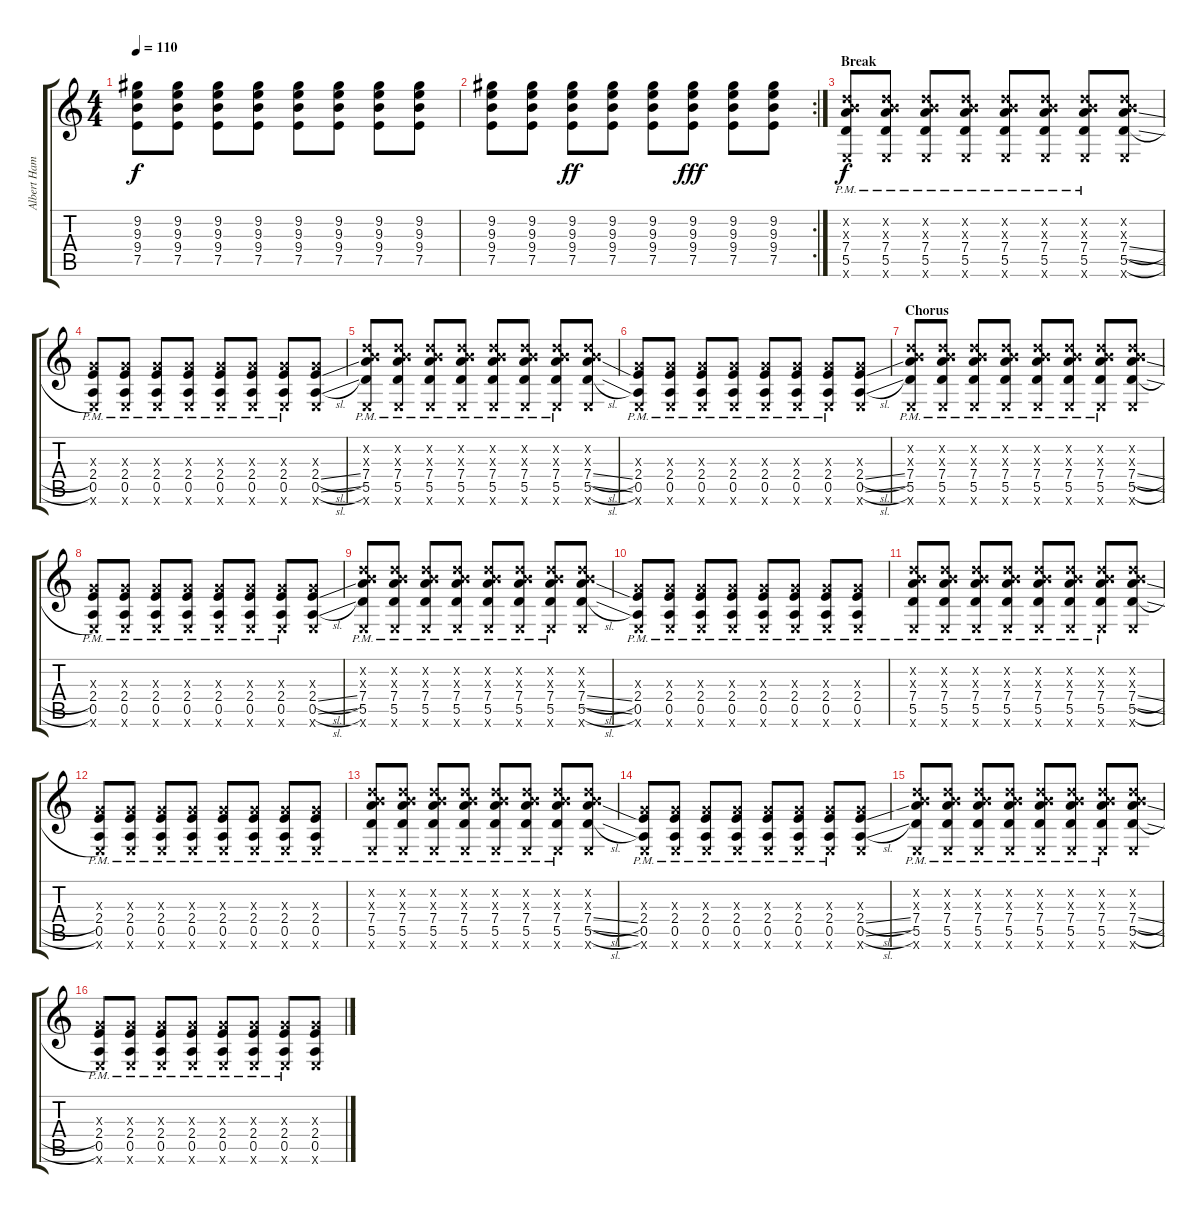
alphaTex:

\track ("Albert Hammond Jr. Rythm Guitar" "Albert Ham") {instrument distortionguitar}
\staff {score tabs}
\tuning (E4 B3 G3 D3 A2 E2) {hide}
\ts (4 4)
\tempo 110
\clef g2
\ks c
(9.2 9.3 9.4 7.5).8{dy f} (9.2 9.3 9.4 7.5).8 (9.2 9.3 9.4 7.5).8 (9.2 9.3 9.4 7.5).8 (9.2 9.3 9.4 7.5).8 (9.2 9.3 9.4 7.5).8 (9.2 9.3 9.4 7.5).8 (9.2 9.3 9.4 7.5).8 |
\rc 2
(9.2 9.3 9.4 7.5).8 (9.2 9.3 9.4 7.5).8 (9.2 9.3 9.4 7.5).8{dy ff} (9.2 9.3 9.4 7.5).8 (9.2 9.3 9.4 7.5).8 (9.2 9.3 9.4 7.5).8{dy fff} (9.2 9.3 9.4 7.5).8 (9.2 9.3 9.4 7.5).8 |
\section ("" "Break")
(0.2{x} 7.3{x} 7.4{pm} 5.5{pm} 0.6{x}).8{dy f} (0.2{x} 7.3{x} 7.4{pm} 5.5{pm} 0.6{x}).8 (0.2{x} 7.3{x} 7.4{pm} 5.5{pm} 0.6{x}).8 (0.2{x} 7.3{x} 7.4{pm} 5.5{pm} 0.6{x}).8 (0.2{x} 7.3{x} 7.4{pm} 5.5{pm} 0.6{x}).8 (0.2{x} 7.3{x} 7.4{pm} 5.5{pm} 0.6{x}).8 (0.2{x} 7.3{x} 7.4{pm} 5.5{pm} 0.6{x}).8 (0.2{x} 7.3{x} 7.4{sl} 5.5{sl} 0.6{x}).8 |
(0.3{x} 2.4{pm} 0.5{pm} 0.6{x}).8 (0.3{x} 2.4{pm} 0.5{pm} 0.6{x}).8 (0.3{x} 2.4{pm} 0.5{pm} 0.6{x}).8 (0.3{x} 2.4{pm} 0.5{pm} 0.6{x}).8 (0.3{x} 2.4{pm} 0.5{pm} 0.6{x}).8 (0.3{x} 2.4{pm} 0.5{pm} 0.6{x}).8 (0.3{x} 2.4{pm} 0.5{pm} 0.6{x}).8 (0.3{x} 2.4{sl} 0.5{sl} 0.6{x}).8 |
(0.2{x} 7.3{x} 7.4{pm} 5.5{pm} 0.6{x}).8 (0.2{x} 7.3{x} 7.4{pm} 5.5{pm} 0.6{x}).8 (0.2{x} 7.3{x} 7.4{pm} 5.5{pm} 0.6{x}).8 (0.2{x} 7.3{x} 7.4{pm} 5.5{pm} 0.6{x}).8 (0.2{x} 7.3{x} 7.4{pm} 5.5{pm} 0.6{x}).8 (0.2{x} 7.3{x} 7.4{pm} 5.5{pm} 0.6{x}).8 (0.2{x} 7.3{x} 7.4{pm} 5.5{pm} 0.6{x}).8 (0.2{x} 7.3{x} 7.4{sl} 5.5{sl} 0.6{x}).8 |
(0.3{x} 2.4{pm} 0.5{pm} 0.6{x}).8 (0.3{x} 2.4{pm} 0.5{pm} 0.6{x}).8 (0.3{x} 2.4{pm} 0.5{pm} 0.6{x}).8 (0.3{x} 2.4{pm} 0.5{pm} 0.6{x}).8 (0.3{x} 2.4{pm} 0.5{pm} 0.6{x}).8 (0.3{x} 2.4{pm} 0.5{pm} 0.6{x}).8 (0.3{x} 2.4{pm} 0.5{pm} 0.6{x}).8 (0.3{x} 2.4{sl} 0.5{sl} 0.6{x}).8 |
\section ("" "Chorus")
(0.2{x} 7.3{x} 7.4{pm} 5.5{pm} 0.6{x}).8 (0.2{x} 7.3{x} 7.4{pm} 5.5{pm} 0.6{x}).8 (0.2{x} 7.3{x} 7.4{pm} 5.5{pm} 0.6{x}).8 (0.2{x} 7.3{x} 7.4{pm} 5.5{pm} 0.6{x}).8 (0.2{x} 7.3{x} 7.4{pm} 5.5{pm} 0.6{x}).8 (0.2{x} 7.3{x} 7.4{pm} 5.5{pm} 0.6{x}).8 (0.2{x} 7.3{x} 7.4{pm} 5.5{pm} 0.6{x}).8 (0.2{x} 7.3{x} 7.4{sl} 5.5{sl} 0.6{x}).8 |
(0.3{x} 2.4{pm} 0.5{pm} 0.6{x}).8 (0.3{x} 2.4{pm} 0.5{pm} 0.6{x}).8 (0.3{x} 2.4{pm} 0.5{pm} 0.6{x}).8 (0.3{x} 2.4{pm} 0.5{pm} 0.6{x}).8 (0.3{x} 2.4{pm} 0.5{pm} 0.6{x}).8 (0.3{x} 2.4{pm} 0.5{pm} 0.6{x}).8 (0.3{x} 2.4{pm} 0.5{pm} 0.6{x}).8 (0.3{x} 2.4{sl} 0.5{sl} 0.6{x}).8 |
(0.2{x} 7.3{x} 7.4{pm} 5.5{pm} 0.6{x}).8 (0.2{x} 7.3{x} 7.4{pm} 5.5{pm} 0.6{x}).8 (0.2{x} 7.3{x} 7.4{pm} 5.5{pm} 0.6{x}).8 (0.2{x} 7.3{x} 7.4{pm} 5.5{pm} 0.6{x}).8 (0.2{x} 7.3{x} 7.4{pm} 5.5{pm} 0.6{x}).8 (0.2{x} 7.3{x} 7.4{pm} 5.5{pm} 0.6{x}).8 (0.2{x} 7.3{x} 7.4{pm} 5.5{pm} 0.6{x}).8 (0.2{x} 7.3{x} 7.4{sl} 5.5{sl} 0.6{x}).8 |
(0.3{x} 2.4{pm} 0.5{pm} 0.6{x}).8 (0.3{x} 2.4{pm} 0.5{pm} 0.6{x}).8 (0.3{x} 2.4{pm} 0.5{pm} 0.6{x}).8 (0.3{x} 2.4{pm} 0.5{pm} 0.6{x}).8 (0.3{x} 2.4{pm} 0.5{pm} 0.6{x}).8 (0.3{x} 2.4{pm} 0.5{pm} 0.6{x}).8 (0.3{x} 2.4{pm} 0.5{pm} 0.6{x}).8 (0.3{x} 2.4{pm} 0.5{pm} 0.6{x}).8 |
(0.2{x} 7.3{x} 7.4{pm} 5.5{pm} 0.6{x}).8 (0.2{x} 7.3{x} 7.4{pm} 5.5{pm} 0.6{x}).8 (0.2{x} 7.3{x} 7.4{pm} 5.5{pm} 0.6{x}).8 (0.2{x} 7.3{x} 7.4{pm} 5.5{pm} 0.6{x}).8 (0.2{x} 7.3{x} 7.4{pm} 5.5{pm} 0.6{x}).8 (0.2{x} 7.3{x} 7.4{pm} 5.5{pm} 0.6{x}).8 (0.2{x} 7.3{x} 7.4{pm} 5.5{pm} 0.6{x}).8 (0.2{x} 7.3{x} 7.4{sl} 5.5{sl} 0.6{x}).8 |
(0.3{x} 2.4{pm} 0.5{pm} 0.6{x}).8 (0.3{x} 2.4{pm} 0.5{pm} 0.6{x}).8 (0.3{x} 2.4{pm} 0.5{pm} 0.6{x}).8 (0.3{x} 2.4{pm} 0.5{pm} 0.6{x}).8 (0.3{x} 2.4{pm} 0.5{pm} 0.6{x}).8 (0.3{x} 2.4{pm} 0.5{pm} 0.6{x}).8 (0.3{x} 2.4{pm} 0.5{pm} 0.6{x}).8 (0.3{x} 2.4{pm} 0.5{pm} 0.6{x}).8 |
(0.2{x} 7.3{x} 7.4{pm} 5.5{pm} 0.6{x}).8 (0.2{x} 7.3{x} 7.4{pm} 5.5{pm} 0.6{x}).8 (0.2{x} 7.3{x} 7.4{pm} 5.5{pm} 0.6{x}).8 (0.2{x} 7.3{x} 7.4{pm} 5.5{pm} 0.6{x}).8 (0.2{x} 7.3{x} 7.4{pm} 5.5{pm} 0.6{x}).8 (0.2{x} 7.3{x} 7.4{pm} 5.5{pm} 0.6{x}).8 (0.2{x} 7.3{x} 7.4{pm} 5.5{pm} 0.6{x}).8 (0.2{x} 7.3{x} 7.4{sl} 5.5{sl} 0.6{x}).8 |
(0.3{x} 2.4{pm} 0.5{pm} 0.6{x}).8 (0.3{x} 2.4{pm} 0.5{pm} 0.6{x}).8 (0.3{x} 2.4{pm} 0.5{pm} 0.6{x}).8 (0.3{x} 2.4{pm} 0.5{pm} 0.6{x}).8 (0.3{x} 2.4{pm} 0.5{pm} 0.6{x}).8 (0.3{x} 2.4{pm} 0.5{pm} 0.6{x}).8 (0.3{x} 2.4{pm} 0.5{pm} 0.6{x}).8 (0.3{x} 2.4{sl} 0.5{sl} 0.6{x}).8 |
(0.2{x} 7.3{x} 7.4{pm} 5.5{pm} 0.6{x}).8 (0.2{x} 7.3{x} 7.4{pm} 5.5{pm} 0.6{x}).8 (0.2{x} 7.3{x} 7.4{pm} 5.5{pm} 0.6{x}).8 (0.2{x} 7.3{x} 7.4{pm} 5.5{pm} 0.6{x}).8 (0.2{x} 7.3{x} 7.4{pm} 5.5{pm} 0.6{x}).8 (0.2{x} 7.3{x} 7.4{pm} 5.5{pm} 0.6{x}).8 (0.2{x} 7.3{x} 7.4{pm} 5.5{pm} 0.6{x}).8 (0.2{x} 7.3{x} 7.4{sl} 5.5{sl} 0.6{x}).8 |
(0.3{x} 2.4{pm} 0.5{pm} 0.6{x}).8 (0.3{x} 2.4{pm} 0.5{pm} 0.6{x}).8 (0.3{x} 2.4{pm} 0.5{pm} 0.6{x}).8 (0.3{x} 2.4{pm} 0.5{pm} 0.6{x}).8 (0.3{x} 2.4{pm} 0.5{pm} 0.6{x}).8 (0.3{x} 2.4{pm} 0.5{pm} 0.6{x}).8 (0.3{x} 2.4{pm} 0.5{pm} 0.6{x}).8 (0.3{x} 2.4{sl} 0.5{sl} 0.6{x}).8
